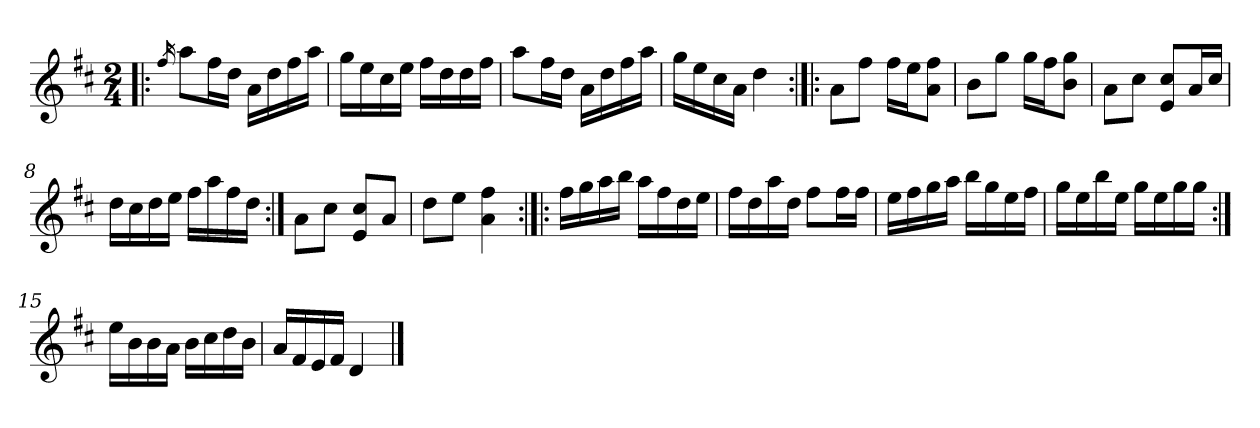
**kern
*part1
*staff1
*clefG2
*k[f#c#]
*D:
*M2/4
=1!|:
16qff#/
8aa\L
16ff#\L
16dd\JJ
16a\LL
16dd\
16ff#\
16aa\JJ
=2
16gg\LL
16ee\
16cc#\
16ee\JJ
16ff#\LL
16dd\
16dd\
16ff#\JJ
=3
8aa\L
16ff#\L
16dd\JJ
16a\LL
16dd\
16ff#\
16aa\JJ
=4
16gg\LL
16ee\
16cc#\
16a\JJ
4dd\
=5:|!|:
8a\L
8ff#\J
16ff#\LL
16ee\J
8a\ 8ff#\J
=6
8b\L
8gg\J
16gg\LL
16ff#\J
8b\ 8gg\J
=7
8a\L
8cc#\J
8e/ 8cc#/L
16a/L
16cc#/JJ
!!LO:LB:g=z
=8
16dd\LL
16cc#\
16dd\
16ee\JJ
16ff#\LL
16aa\
16ff#\
16dd\JJ
=9:|!
8a\L
8cc#\J
8e/ 8cc#/L
8a/J
=10
8dd\L
8ee\J
4a\ 4ff#\
=11:|!|:
16ff#\LL
16gg\
16aa\
16bb\JJ
16aa\LL
16ff#\
16dd\
16ee\JJ
=12
16ff#\LL
16dd\
16aa\
16dd\JJ
8ff#\L
16ff#\L
16ff#\JJ
=13
16ee\LL
16ff#\
16gg\
16aa\JJ
16bb\LL
16gg\
16ee\
16ff#\JJ
!!LO:LB:g=z
=14
16gg\LL
16ee\
16bb\
16ee\JJ
16gg\LL
16ee\
16gg\
16gg\JJ
=15:|!
16ee\LL
16b\
16b\
16a\JJ
16b\LL
16cc#\
16dd\
16b\JJ
=16
16a/LL
16f#/
16e/
16f#/JJ
4d/
==
*-
